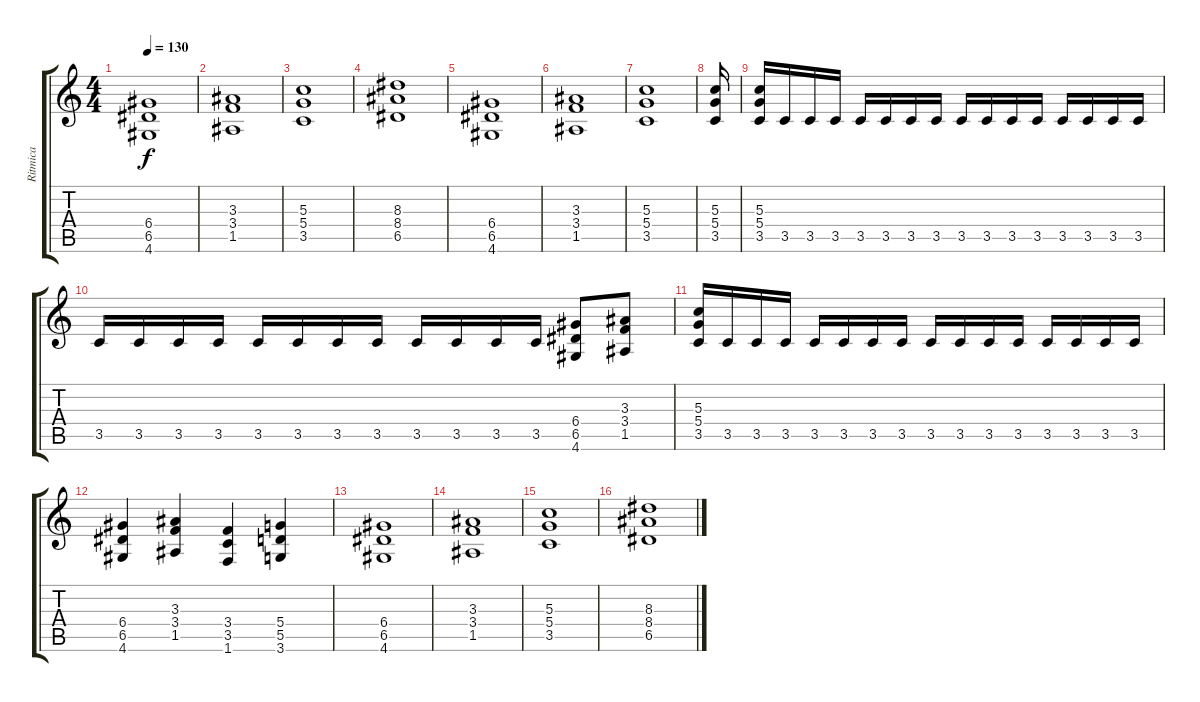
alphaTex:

\track ("Ritmica" "Ritmica") {instrument distortionguitar}
\staff {score tabs}
\tuning (E4 B3 G3 D3 A2 E2) {hide}
\ts (4 4)
\tempo 130
\clef g2
\ks c
(6.4 6.5 4.6).1{dy f} |
(3.3 3.4 1.5).1 |
(5.3 5.4 3.5).1 |
(8.3 8.4 6.5).1 |
(6.4 6.5 4.6).1 |
(3.3 3.4 1.5).1 |
(5.3 5.4 3.5).1 |
(5.3 5.4 3.5).16 |
(5.3 5.4 3.5).16 3.5.16 3.5.16 3.5.16 3.5.16 3.5.16 3.5.16 3.5.16 3.5.16 3.5.16 3.5.16 3.5.16 3.5.16 3.5.16 3.5.16 3.5.16 |
3.5.16 3.5.16 3.5.16 3.5.16 3.5.16 3.5.16 3.5.16 3.5.16 3.5.16 3.5.16 3.5.16 3.5.16 (6.4 6.5 4.6).8 (3.3 3.4 1.5).8 |
(5.3 5.4 3.5).16 3.5.16 3.5.16 3.5.16 3.5.16 3.5.16 3.5.16 3.5.16 3.5.16 3.5.16 3.5.16 3.5.16 3.5.16 3.5.16 3.5.16 3.5.16 |
(6.4 6.5 4.6).4 (3.3 3.4 1.5).4 (3.4 3.5 1.6).4 (5.4 5.5 3.6).4 |
(6.4 6.5 4.6).1 |
(3.3 3.4 1.5).1 |
(5.3 5.4 3.5).1 |
(8.3 8.4 6.5).1
